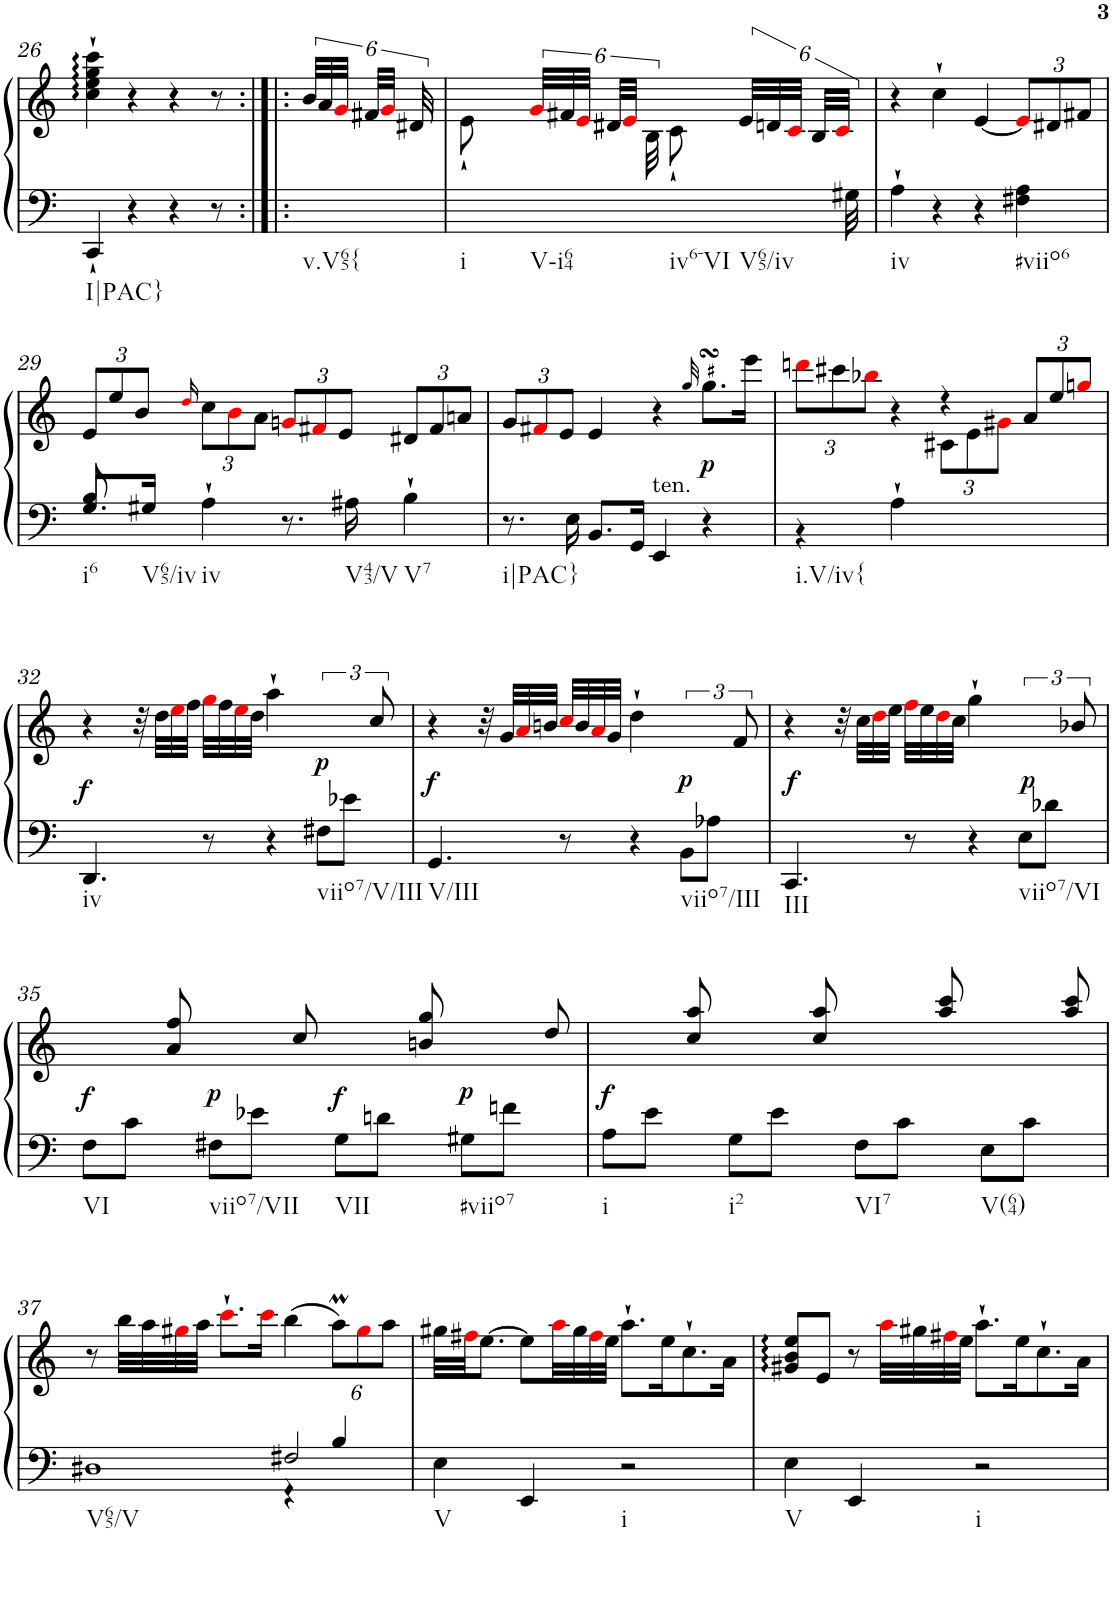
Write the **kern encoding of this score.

**kern	**kern	**dynam
*part1	*part1	*part1
*staff2	*staff1	*staff1/2
*I"Harpsichord	*	*
*I'Hch.	*	*
!!LO:PB:g=z
*clefF4	*clefG2	*
*k[]	*k[]	*
*M4/4	*M4/4	*
*met(c)	*met(c)	*
=26	=26	=26
4CC`/	4cc\` 4ee\` 4gg\` 4ccc\`	.
4r	4r	.
4r	4r	.
8r	8r	.
=26X1:|!|:	=26X1:|!|:	=26X1:|!|:
1ryy	48b/LLL	.
.	48a/	.
.	48gi/JJJ	.
.	48f#X/LLL	.
.	48gi/JJJ	.
.	48d#X/	.
.	2..ryy	.
=27	=27	=27
*	*^	*
8ryy	1ryy	8e`<\	.
4ryy	.	4ryy	.
4ryy	.	48gi/LLL	.
.	.	48f#X/	.
.	.	48ei/JJJ	.
.	.	48d#X/LLL	.
.	.	48ei/JJJ	.
.	.	48B\	.
.	.	8c`<\	.
4ryy	.	4ryy	.
48%5ryy	.	48e/LLL	.
.	.	48dn/	.
.	.	48ci/JJJ	.
.	.	48B/LLL	.
.	.	48ci/JJJ	.
48G#X\	.	48ryy	.
*	*v	*v	*
=28	=28	=28
4A`\	4r	.
4r	4cc`\	.
4r	[4e/	.
*	*Xbrackettup	*
4F#X\ 4A\	12ei/L]	.
.	12d#X/	.
.	12f#X/J	.
!!LO:LB:g=z
=29	=29	=29
*^	*	*
8.G/L	8B/	12e/L	.
.	.	12ee/	.
.	2..ryy	.	.
.	.	12b/J	.
16G#X/Jk	.	.	.
.	.	16qddi/	.
4A`\	.	12cc\L	.
.	.	12bi\	.
.	.	12a\J	.
8.r	.	12gni/L	.
.	.	12f#Xi/	.
.	.	12e/J	.
16A#X\	.	.	.
4B`\	.	12d#X/L	.
.	.	12f#/	.
.	.	12an/J	.
*v	*v	*	*
=30	=30	=30
8.r	12g/L	.
.	12f#Xi/	.
.	12e/J	.
16E\	.	.
8.BB/L	4e/	.
16GG/Jk	.	.
!LO:TX:a:t=ten.	!	!
4EE/	4r	.
.	32qgg/	.
!	!	!LO:DY:b
4r	8.ggsSSS\L	p
.	16eee\Jk	.
=31	=31	=31
*^	*^	*
1ryy	4r	12dddni\L	2ryy	.
.	.	12ccc#X\	.	.
.	.	12bb-Xi\J	.	.
.	4A`>\	4r	.	.
.	2ryy	4r	12c#X\L	.
.	.	.	12e\	.
.	.	.	12g#Xi\J	.
.	.	12a/L	4ryy	.
.	.	12ee/	.	.
.	.	12ggni/J	.	.
*v	*v	*	*	*
*	*v	*v	*
!!LO:LB:g=z
=32	=32	=32
!	!	!LO:DY:b
4.DD/	4r	f
.	32r	.
.	32dd\LLL	.
.	32eei\	.
.	32ff\JJJ	.
8r	32ggi\LLL	.
.	32ff\	.
.	32eei\	.
.	32dd\JJJ	.
4r	4aa`\	.
*Xtuplet	*brackettup	*
!	!	!LO:DY:b
12F#X\L	12ryy	p
12e-X\J	12ryy	.
12ryy	12cc/	.
=33	=33	=33
!	!	!LO:DY:b
4.GG/	4r	f
.	32r	.
.	32g/LLL	.
.	32ai/	.
.	32bn/JJJ	.
8r	32cci/LLL	.
.	32b/	.
.	32ai/	.
.	32g/JJJ	.
4r	4dd`\	.
!	!	!LO:DY:b
12BB\L	12ryy	p
12A-X\J	12ryy	.
12ryy	12f/	.
=34	=34	=34
!	!	!LO:DY:b
4.CC/	4r	f
.	32r	.
.	32cc\LLL	.
.	32ddi\	.
.	32ee\JJJ	.
8r	32ffi\LLL	.
.	32ee\	.
.	32ddi\	.
.	32cc\JJJ	.
4r	4gg`\	.
!	!	!LO:DY:a=2
12E\L	12ryy	p
12d-X\J	12ryy	.
12ryy	12b-X/	.
!!LO:LB:g=z
=35	=35	=35
*^	*	*
!	!	!	!LO:DY:b
12F\L	1ryy	6ryy	f
12c\J	.	.	.
12ryy	.	12a/ 12ff/	.
!	!	!	!LO:DY:b
12F#X\L	.	6ryy	p
12e-X\J	.	.	.
12ryy	.	12cc/	.
!	!	!	!LO:DY:b
12G\L	.	6ryy	f
12dn\J	.	.	.
12ryy	.	12bn/ 12gg/	.
!	!	!	!LO:DY:b
12G#X\L	.	6ryy	p
12fn\J	.	.	.
12ryy	.	12dd/	.
=36	=36	=36	=36
!	!	!	!LO:DY:b
12A\L	1ryy	6ryy	f
12e\J	.	.	.
12ryy	.	12cc/ 12aa/	.
12G\L	.	6ryy	.
12e\J	.	.	.
12ryy	.	12cc/ 12aa/	.
12F\L	.	6ryy	.
12c\J	.	.	.
12ryy	.	12aa/ 12ccc/	.
12E\L	.	6ryy	.
12c\J	.	.	.
12ryy	.	12aa/ 12ccc/	.
!!LO:LB:g=z
=37	=37	=37	=37
*	*^	*	*
1D#X	2ryy	2ryy	8r	.
.	.	.	32bb\LLL	.
.	.	.	32aa\	.
.	.	.	32gg#Xi\	.
.	.	.	32aa\JJJ	.
.	.	.	8.ccc`i\L	.
.	.	.	16ccci\Jk	.
.	4r	2F#X/	(>4bb\	.
*	*	*	*Xbrackettup	*
.	4B/	.	12aaM\L)	.
.	.	.	12gg#i\	.
.	.	.	12aa\J	.
*v	*v	*v	*	*
=38	=38	=38
4E\	32gg#X\LLL	.
.	32ff#Xi\JJ	.
.	[8.ee\J	.
4EE/	8ee\L]	.
.	32aai\LL	.
.	32gg#\	.
.	32ff#i\	.
.	32ee\JJJ	.
2r	8.aa`\L	.
.	16ee\K	.
.	8.cc`\	.
.	16a\Jk	.
=39	=39	=39
4E\	8g#X/ 8b/ 8ee/L	.
.	8e/J	.
4EE/	8r	.
.	32aai\LLL	.
.	32gg#X\	.
.	32ff#Xi\	.
.	32ee\JJJ	.
2r	8.aa`\L	.
.	16ee\K	.
.	8.cc`\	.
.	16a\Jk	.
=	=	=
*-	*-	*-
